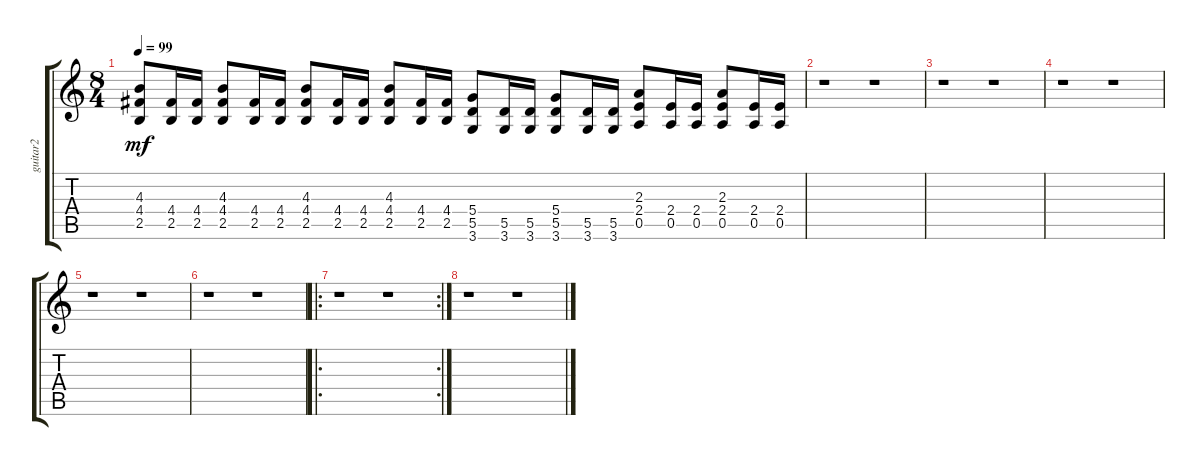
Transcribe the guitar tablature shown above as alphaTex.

\track ("guitar2" "guitar2") {instrument distortionguitar}
\staff {score tabs}
\tuning (E4 B3 G3 D3 A2 E2) {hide}
\ts (8 4)
\tempo 99
\clef g2
\ks c
(4.3 4.4 2.5).8{dy mf} (4.4 2.5).16 (4.4 2.5).16 (4.3 4.4 2.5).8 (4.4 2.5).16 (4.4 2.5).16 (4.3 4.4 2.5).8 (4.4 2.5).16 (4.4 2.5).16 (4.3 4.4 2.5).8 (4.4 2.5).16 (4.4 2.5).16 (5.4 5.5 3.6).8 (5.5 3.6).16 (5.5 3.6).16 (5.4 5.5 3.6).8 (5.5 3.6).16 (5.5 3.6).16 (2.3 2.4 0.5).8 (2.4 0.5).16 (2.4 0.5).16 (2.3 2.4 0.5).8 (2.4 0.5).16 (2.4 0.5).16 |
r.1 r.1 |
r.1 r.1 |
r.1 r.1 |
r.1 r.1 |
r.1 r.1 |
\ro
\rc 2
r.1 r.1 |
r.1 r.1
